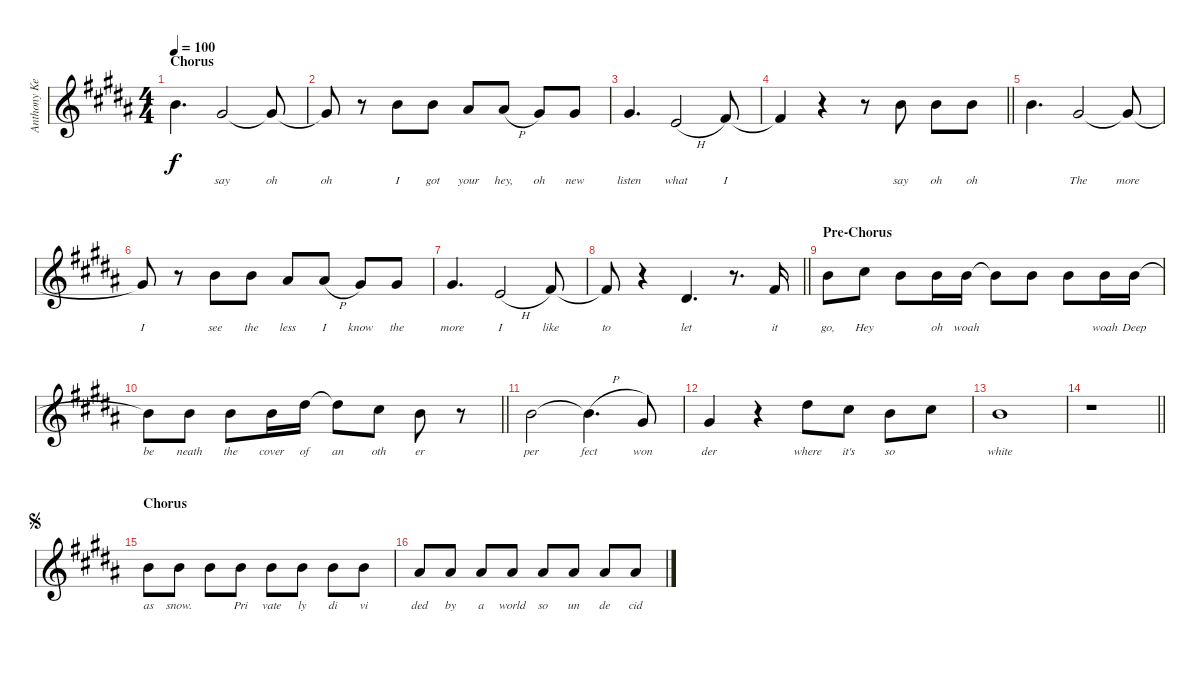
\track ("Anthony Kedis (Lead Vocals)" "Anthony Ke") {instrument electricguitarjazz}
\staff {score}
\tuning (E4 B3 G3 D3 A2 E2) {hide}
\ts (4 4)
\section ("" "Chorus")
\tempo 100
\clef g2
\ks b
0.2.4{d lyrics (0 "") lyrics (1 "") lyrics (2 "") lyrics (3 "") lyrics (4 "") dy f} 1.3.2{lyrics (0 "say") lyrics (1 "") lyrics (2 "") lyrics (3 "") lyrics (4 "")} 1.3{t}.8{lyrics (0 "oh") lyrics (1 "") lyrics (2 "") lyrics (3 "") lyrics (4 "")} |
1.3{t}.8{lyrics (0 "oh") lyrics (1 "") lyrics (2 "") lyrics (3 "") lyrics (4 "")} r.8 0.2.8{lyrics (0 "I") lyrics (1 "") lyrics (2 "") lyrics (3 "") lyrics (4 "")} 0.2.8{lyrics (0 "got") lyrics (1 "") lyrics (2 "") lyrics (3 "") lyrics (4 "")} 3.3.8{lyrics (0 "your") lyrics (1 "") lyrics (2 "") lyrics (3 "") lyrics (4 "")} 3.3{h}.8{lyrics (0 "hey,") lyrics (1 "") lyrics (2 "") lyrics (3 "") lyrics (4 "")} 1.3.8{lyrics (0 "oh") lyrics (1 "") lyrics (2 "") lyrics (3 "") lyrics (4 "")} 1.3.8{lyrics (0 "new") lyrics (1 "") lyrics (2 "") lyrics (3 "") lyrics (4 "")} |
1.3.4{d lyrics (0 "listen") lyrics (1 "") lyrics (2 "") lyrics (3 "") lyrics (4 "")} 2.4{h}.2{lyrics (0 "what") lyrics (1 "") lyrics (2 "") lyrics (3 "") lyrics (4 "")} 4.4.8{lyrics (0 "I") lyrics (1 "") lyrics (2 "") lyrics (3 "") lyrics (4 "")} |
\barLineRight lightlight
4.4{t}.4{lyrics (0 "") lyrics (1 "") lyrics (2 "") lyrics (3 "") lyrics (4 "")} r.4 r.8 0.2.8{lyrics (0 "say") lyrics (1 "") lyrics (2 "") lyrics (3 "") lyrics (4 "")} 0.2.8{lyrics (0 "oh") lyrics (1 "") lyrics (2 "") lyrics (3 "") lyrics (4 "")} 0.2.8{lyrics (0 "oh") lyrics (1 "") lyrics (2 "") lyrics (3 "") lyrics (4 "")} |
0.2.4{d lyrics (0 "") lyrics (1 "") lyrics (2 "") lyrics (3 "") lyrics (4 "")} 1.3.2{lyrics (0 "The") lyrics (1 "") lyrics (2 "") lyrics (3 "") lyrics (4 "")} 1.3{t}.8{lyrics (0 "more") lyrics (1 "") lyrics (2 "") lyrics (3 "") lyrics (4 "")} |
1.3{t}.8{lyrics (0 "I") lyrics (1 "") lyrics (2 "") lyrics (3 "") lyrics (4 "")} r.8 0.2.8{lyrics (0 "see") lyrics (1 "") lyrics (2 "") lyrics (3 "") lyrics (4 "")} 0.2.8{lyrics (0 "the") lyrics (1 "") lyrics (2 "") lyrics (3 "") lyrics (4 "")} 3.3.8{lyrics (0 "less") lyrics (1 "") lyrics (2 "") lyrics (3 "") lyrics (4 "")} 3.3{h}.8{lyrics (0 "I") lyrics (1 "") lyrics (2 "") lyrics (3 "") lyrics (4 "")} 1.3.8{lyrics (0 "know") lyrics (1 "") lyrics (2 "") lyrics (3 "") lyrics (4 "")} 1.3.8{lyrics (0 "the") lyrics (1 "") lyrics (2 "") lyrics (3 "") lyrics (4 "")} |
1.3.4{d lyrics (0 "more") lyrics (1 "") lyrics (2 "") lyrics (3 "") lyrics (4 "")} 2.4{h}.2{lyrics (0 "I") lyrics (1 "") lyrics (2 "") lyrics (3 "") lyrics (4 "")} 4.4.8{lyrics (0 "like") lyrics (1 "") lyrics (2 "") lyrics (3 "") lyrics (4 "")} |
\barLineRight lightlight
4.4{t}.8{lyrics (0 "to") lyrics (1 "") lyrics (2 "") lyrics (3 "") lyrics (4 "")} r.4 1.4.4{d lyrics (0 "let") lyrics (1 "") lyrics (2 "") lyrics (3 "") lyrics (4 "")} r.8{d} 4.4.16{lyrics (0 "it") lyrics (1 "") lyrics (2 "") lyrics (3 "") lyrics (4 "")} |
\section ("" "Pre-Chorus")
0.2.8{lyrics (0 "go,") lyrics (1 "") lyrics (2 "") lyrics (3 "") lyrics (4 "")} 2.2.8{lyrics (0 "Hey") lyrics (1 "") lyrics (2 "") lyrics (3 "") lyrics (4 "")} 0.2.8{lyrics (0 "") lyrics (1 "") lyrics (2 "") lyrics (3 "") lyrics (4 "")} 0.2.16{lyrics (0 "oh") lyrics (1 "") lyrics (2 "") lyrics (3 "") lyrics (4 "")} 0.2.16{lyrics (0 "woah") lyrics (1 "") lyrics (2 "") lyrics (3 "") lyrics (4 "")} 0.2{t}.8{lyrics (0 "") lyrics (1 "") lyrics (2 "") lyrics (3 "") lyrics (4 "")} 0.2.8{lyrics (0 "") lyrics (1 "") lyrics (2 "") lyrics (3 "") lyrics (4 "")} 0.2.8{lyrics (0 "") lyrics (1 "") lyrics (2 "") lyrics (3 "") lyrics (4 "")} 0.2.16{lyrics (0 "woah") lyrics (1 "") lyrics (2 "") lyrics (3 "") lyrics (4 "")} 0.2.16{lyrics (0 "Deep") lyrics (1 "") lyrics (2 "") lyrics (3 "") lyrics (4 "")} |
\barLineRight lightlight
0.2{t}.8{lyrics (0 "be") lyrics (1 "") lyrics (2 "") lyrics (3 "") lyrics (4 "")} 0.2.8{lyrics (0 "neath") lyrics (1 "") lyrics (2 "") lyrics (3 "") lyrics (4 "")} 0.2.8{lyrics (0 "the") lyrics (1 "") lyrics (2 "") lyrics (3 "") lyrics (4 "")} 0.2.16{lyrics (0 "cover") lyrics (1 "") lyrics (2 "") lyrics (3 "") lyrics (4 "")} 4.2.16{lyrics (0 "of") lyrics (1 "") lyrics (2 "") lyrics (3 "") lyrics (4 "")} 4.2{t}.8{lyrics (0 "an") lyrics (1 "") lyrics (2 "") lyrics (3 "") lyrics (4 "")} 2.2.8{lyrics (0 "oth") lyrics (1 "") lyrics (2 "") lyrics (3 "") lyrics (4 "")} 0.2.8{lyrics (0 "er") lyrics (1 "") lyrics (2 "") lyrics (3 "") lyrics (4 "")} r.8 |
4.3.2{lyrics (0 "per") lyrics (1 "") lyrics (2 "") lyrics (3 "") lyrics (4 "")} 4.3{h t}.4{d lyrics (0 "fect") lyrics (1 "") lyrics (2 "") lyrics (3 "") lyrics (4 "")} 1.3.8{lyrics (0 "won") lyrics (1 "") lyrics (2 "") lyrics (3 "") lyrics (4 "")} |
1.3.4{lyrics (0 "der") lyrics (1 "") lyrics (2 "") lyrics (3 "") lyrics (4 "")} r.4 4.2.8{lyrics (0 "where") lyrics (1 "") lyrics (2 "") lyrics (3 "") lyrics (4 "")} 2.2.8{lyrics (0 "it's") lyrics (1 "") lyrics (2 "") lyrics (3 "") lyrics (4 "")} 0.2.8{lyrics (0 "so") lyrics (1 "") lyrics (2 "") lyrics (3 "") lyrics (4 "")} 2.2.8{lyrics (0 "") lyrics (1 "") lyrics (2 "") lyrics (3 "") lyrics (4 "")} |
0.2.1{lyrics (0 "white") lyrics (1 "") lyrics (2 "") lyrics (3 "") lyrics (4 "")} |
\barLineRight lightlight
r.1 |
\section ("" "Chorus")
\jump segno
0.2.8{lyrics (0 "as") lyrics (1 "") lyrics (2 "") lyrics (3 "") lyrics (4 "")} 0.2.8{lyrics (0 "snow.") lyrics (1 "") lyrics (2 "") lyrics (3 "") lyrics (4 "")} 0.2.8{lyrics (0 "") lyrics (1 "") lyrics (2 "") lyrics (3 "") lyrics (4 "")} 0.2.8{lyrics (0 "Pri") lyrics (1 "") lyrics (2 "") lyrics (3 "") lyrics (4 "")} 0.2.8{lyrics (0 "vate") lyrics (1 "") lyrics (2 "") lyrics (3 "") lyrics (4 "")} 0.2.8{lyrics (0 "ly") lyrics (1 "") lyrics (2 "") lyrics (3 "") lyrics (4 "")} 0.2.8{lyrics (0 "di") lyrics (1 "") lyrics (2 "") lyrics (3 "") lyrics (4 "")} 0.2.8{lyrics (0 "vi") lyrics (1 "") lyrics (2 "") lyrics (3 "") lyrics (4 "")} |
3.3.8{lyrics (0 "ded") lyrics (1 "") lyrics (2 "") lyrics (3 "") lyrics (4 "")} 3.3.8{lyrics (0 "by") lyrics (1 "") lyrics (2 "") lyrics (3 "") lyrics (4 "")} 3.3.8{lyrics (0 "a") lyrics (1 "") lyrics (2 "") lyrics (3 "") lyrics (4 "")} 3.3.8{lyrics (0 "world") lyrics (1 "") lyrics (2 "") lyrics (3 "") lyrics (4 "")} 3.3.8{lyrics (0 "so") lyrics (1 "") lyrics (2 "") lyrics (3 "") lyrics (4 "")} 3.3.8{lyrics (0 "un") lyrics (1 "") lyrics (2 "") lyrics (3 "") lyrics (4 "")} 3.3.8{lyrics (0 "de") lyrics (1 "") lyrics (2 "") lyrics (3 "") lyrics (4 "")} 3.3.8{lyrics (0 "cid") lyrics (1 "") lyrics (2 "") lyrics (3 "") lyrics (4 "")}
